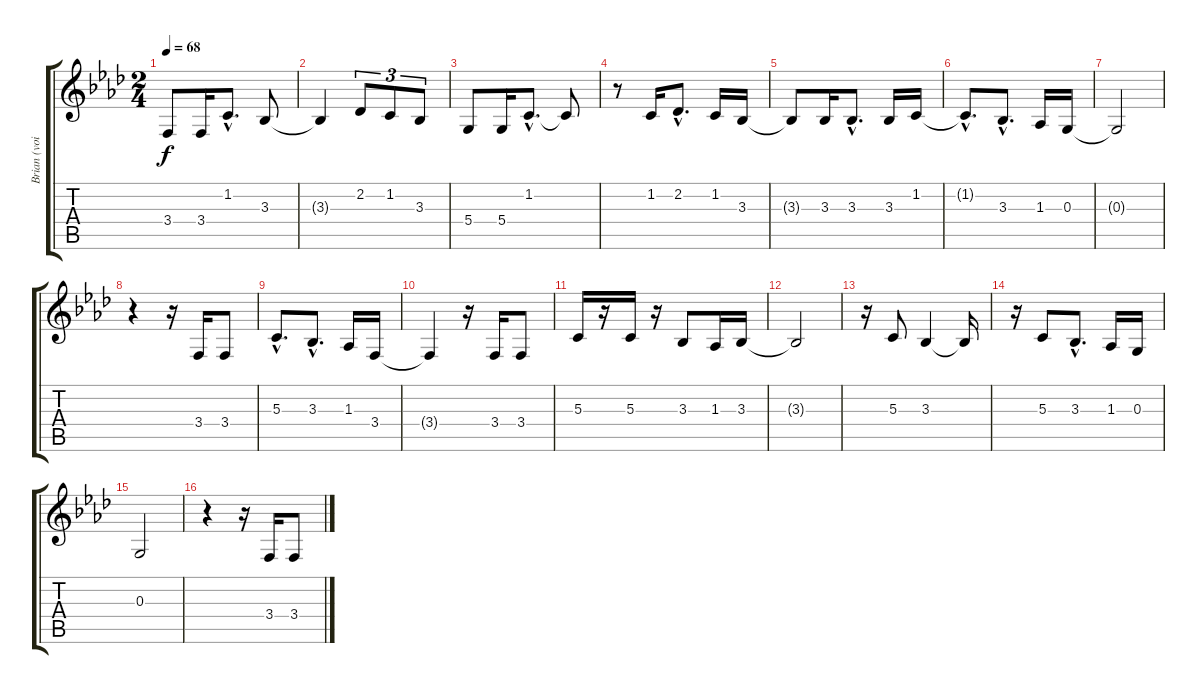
\track ("Brian (voice)" "Brian (voi") {instrument flute}
\staff {score tabs}
\tuning (E4 B3 G3 D3 A2 E2) {hide}
\ts (2 4)
\tempo 68
\clef g2
\ks fminor
3.4.8{dy f} 3.4.16 1.2{hac}.8{d} 3.3.8 |
3.3{t}.4 2.2.8{tu (3 2)} 1.2.8{tu (3 2)} 3.3.8{tu (3 2)} |
5.4.8 5.4.16 1.2{hac}.8{d} 1.2{t}.8 |
r.8 1.2.16 2.2{hac}.8{d} 1.2.16 3.3.16 |
3.3{t}.8 3.3.16 3.3{hac}.8{d} 3.3.16 1.2.16 |
1.2{hac t}.8{d} 3.3{hac}.8{d} 1.3.16 0.3.16 |
0.3{t}.2 |
r.4 r.16 3.4.16 3.4.8 |
5.3{hac}.8{d} 3.3{hac}.8{d} 1.3.16 3.4.16 |
3.4{t}.4 r.16 3.4.16 3.4.8 |
5.3.16 r.16 5.3.16 r.16 3.3.8 1.3.16 3.3.16 |
3.3{t}.2 |
r.16 5.3.8 3.3.4 3.3{t}.16 |
r.16 5.3.8 3.3{hac}.8{d} 1.3.16 0.3.16 |
0.3.2 |
r.4 r.16 3.4.16 3.4.8
